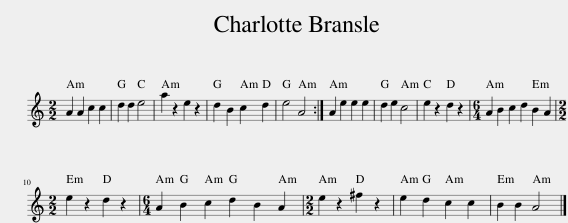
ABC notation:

X:1
L:1/8
M:2/2
I:linebreak $
K:C
V:1 treble
V:1
 A2 A2 c2 c2 | d2 d2 e4 | a2 z2 e2 z2 | d2 B2 c2 d2 | e4 A4 :| %5
 A2 e2 e2 e2 | d2 e2 c4 | e2 z2 d2 z2 |[M:6/4] A2 B2 c2 d2 B2 A2 |$[M:2/2] e2 z2 d2 z2 | %10
[M:6/4] A2 B2 c2 d2 B2 A2 |[M:2/2] e2 z2 ^f2 z2 | e2 d2 c2 c2 | B2 B2 A4 |] %14
